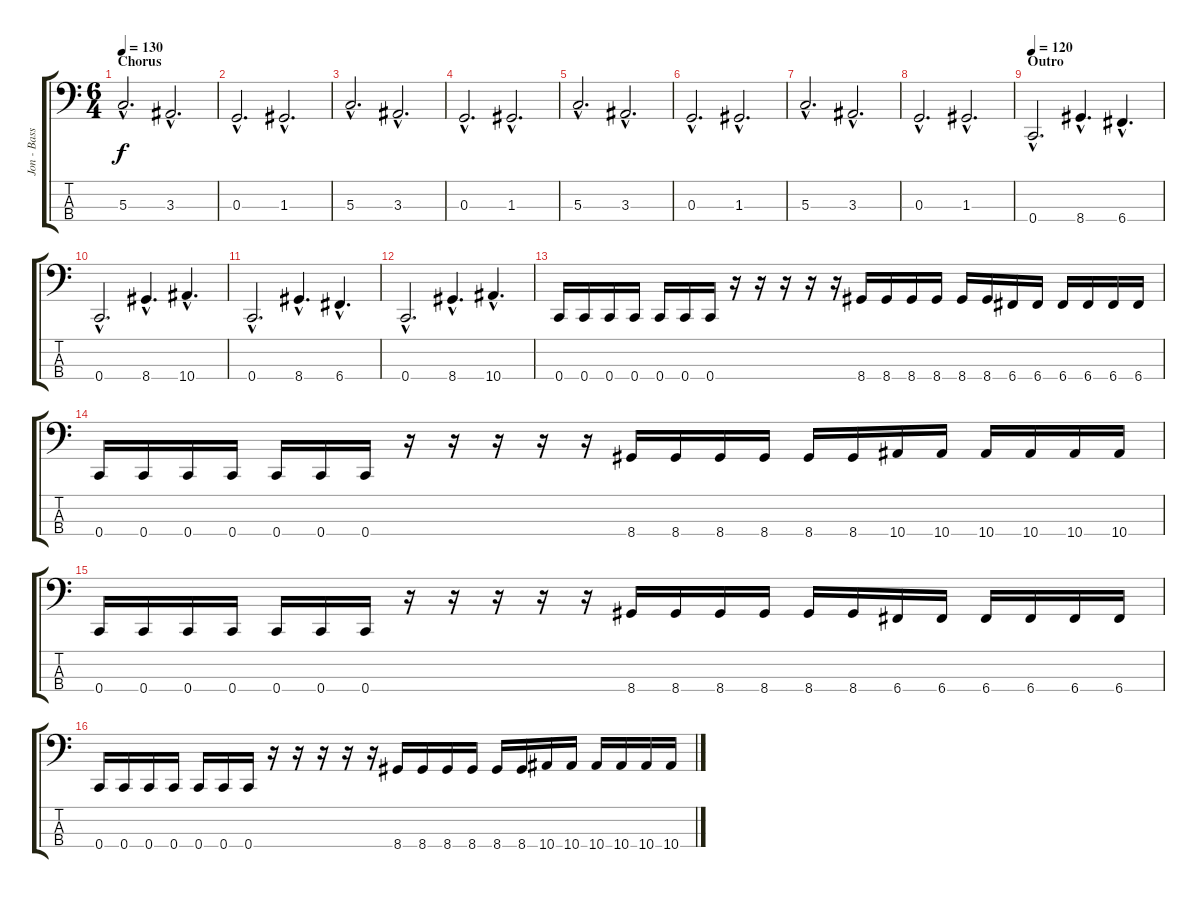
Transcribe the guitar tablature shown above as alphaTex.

\track ("Jon - Bass" "Jon - Bass") {instrument electricbassfinger}
\staff {score tabs}
\tuning (F2 C2 G1 C1) {hide}
\ts (6 4)
\section ("" "Chorus")
\tempo 130
\clef f4
\ks c
5.3{hac}.2{d dy f} 3.3{hac}.2{d} |
0.3{hac}.2{d} 1.3{hac}.2{d} |
5.3{hac}.2{d} 3.3{hac}.2{d} |
0.3{hac}.2{d} 1.3{hac}.2{d} |
5.3{hac}.2{d} 3.3{hac}.2{d} |
0.3{hac}.2{d} 1.3{hac}.2{d} |
5.3{hac}.2{d} 3.3{hac}.2{d} |
0.3{hac}.2{d} 1.3{hac}.2{d} |
\section ("" "Outro")
\tempo 120
0.4{hac}.2{d} 8.4{hac}.4{d} 6.4{hac}.4{d} |
0.4{hac}.2{d} 8.4{hac}.4{d} 10.4{hac}.4{d} |
0.4{hac}.2{d} 8.4{hac}.4{d} 6.4{hac}.4{d} |
0.4{hac}.2{d} 8.4{hac}.4{d} 10.4{hac}.4{d} |
0.4.16 0.4.16 0.4.16 0.4.16 0.4.16 0.4.16 0.4.16 r.16 r.16 r.16 r.16 r.16 8.4.16 8.4.16 8.4.16 8.4.16 8.4.16 8.4.16 6.4.16 6.4.16 6.4.16 6.4.16 6.4.16 6.4.16 |
0.4.16 0.4.16 0.4.16 0.4.16 0.4.16 0.4.16 0.4.16 r.16 r.16 r.16 r.16 r.16 8.4.16 8.4.16 8.4.16 8.4.16 8.4.16 8.4.16 10.4.16 10.4.16 10.4.16 10.4.16 10.4.16 10.4.16 |
0.4.16 0.4.16 0.4.16 0.4.16 0.4.16 0.4.16 0.4.16 r.16 r.16 r.16 r.16 r.16 8.4.16 8.4.16 8.4.16 8.4.16 8.4.16 8.4.16 6.4.16 6.4.16 6.4.16 6.4.16 6.4.16 6.4.16 |
0.4.16 0.4.16 0.4.16 0.4.16 0.4.16 0.4.16 0.4.16 r.16 r.16 r.16 r.16 r.16 8.4.16 8.4.16 8.4.16 8.4.16 8.4.16 8.4.16 10.4.16 10.4.16 10.4.16 10.4.16 10.4.16 10.4.16
